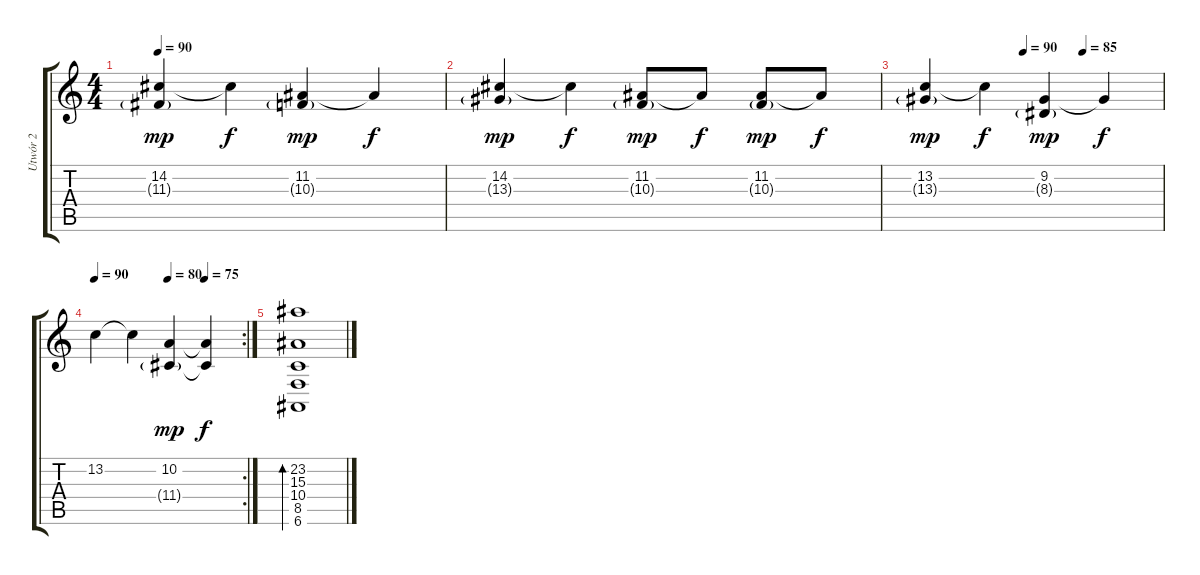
\track ("Utwór 2" "Utwór 2") {instrument acousticgrandpiano}
\staff {score tabs}
\tuning (E4 B3 G3 D3 A2 E2) {hide}
\ts (4 4)
\tempo 90
\clef g2
\ks c
(14.2 11.3{g}).4{dy mp} 14.2{t}.4{dy f} (11.2 10.3{g}).4{dy mp} 11.2{t}.4{dy f} |
(14.2 13.3{g}).4{dy mp} 14.2{t}.4{dy f} (11.2 10.3{g}).8{dy mp} 11.2{t}.8{dy f} (11.2 10.3{g}).8{dy mp} 11.2{t}.8{dy f} |
\tempo (90 0.4166666666666667)
\tempo (85 0.6666666666666666)
(13.2 13.3{g}).4{dy mp} 13.2{t}.4{dy f} (9.2 8.3{g}).4{dy mp} 9.2{t}.4{dy f} |
\rc 2
\tempo (80 0.5)
\tempo (75 0.75)
\tempo 90
13.2.4 13.2{t}.4 (10.2 11.4{g}).4{dy mp} (10.2{t} 11.4{t}).4{dy f} |
(23.2 15.3 10.4 8.5 6.6).1{bd 480}
